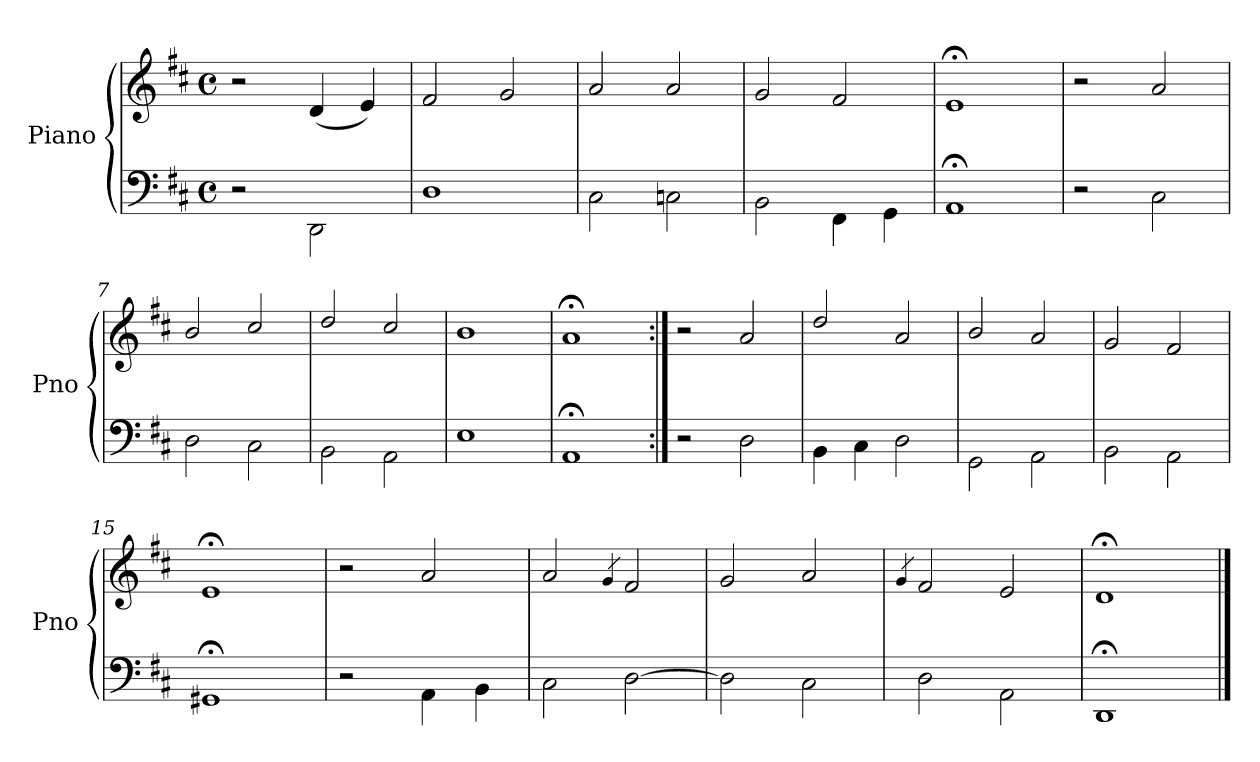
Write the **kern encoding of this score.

**kern	**kern
*part1	*part1
*staff2	*staff1
*I"Piano	*
*I'Pno	*
*clefF4	*clefG2
*k[f#c#]	*k[f#c#]
*D:	*D:
*M4/4	*M4/4
*met(c)	*met(c)
=1	=1
2r	2r
2DD\	(4d/
.	4e/)
=2	=2
1D\	2f#/
.	2g/
=3	=3
2C#\	2a/
2Cn\	2a/
=4	=4
2BB\	2g/
4FF#\	2f#/
4GG\	.
=5	=5
1AA;\	1e;</
=6	=6
2r	2r
2C#\	2a/
=7	=7
2D\	2b/
2C#\	2cc#/
=8	=8
2BB\	2dd/
2AA\	2cc#/
=9	=9
1E\	1b/
=10	=10
1AA;\	1a;</
!!LO:LB:g=z
=11:|!	=11:|!
2r	2r
2D\	2a/
=12	=12
4BB\	2dd/
4C#\	.
2D\	2a/
=13	=13
2GG\	2b/
2AA\	2a/
=14	=14
2BB\	2g/
2AA\	2f#/
=15	=15
1GG#X;\	1e;</
=16	=16
2r	2r
4AA\	2a/
4BB\	.
=17	=17
2C#\	2a/
.	4qg/
[<2D\	2f#/
=18	=18
2D\]	2g/
2C#\	2a/
=19	=19
.	4qg/
2D\	2f#/
2AA\	2e/
=20	=20
1DD;\	1d;</
==	==
*-	*-
